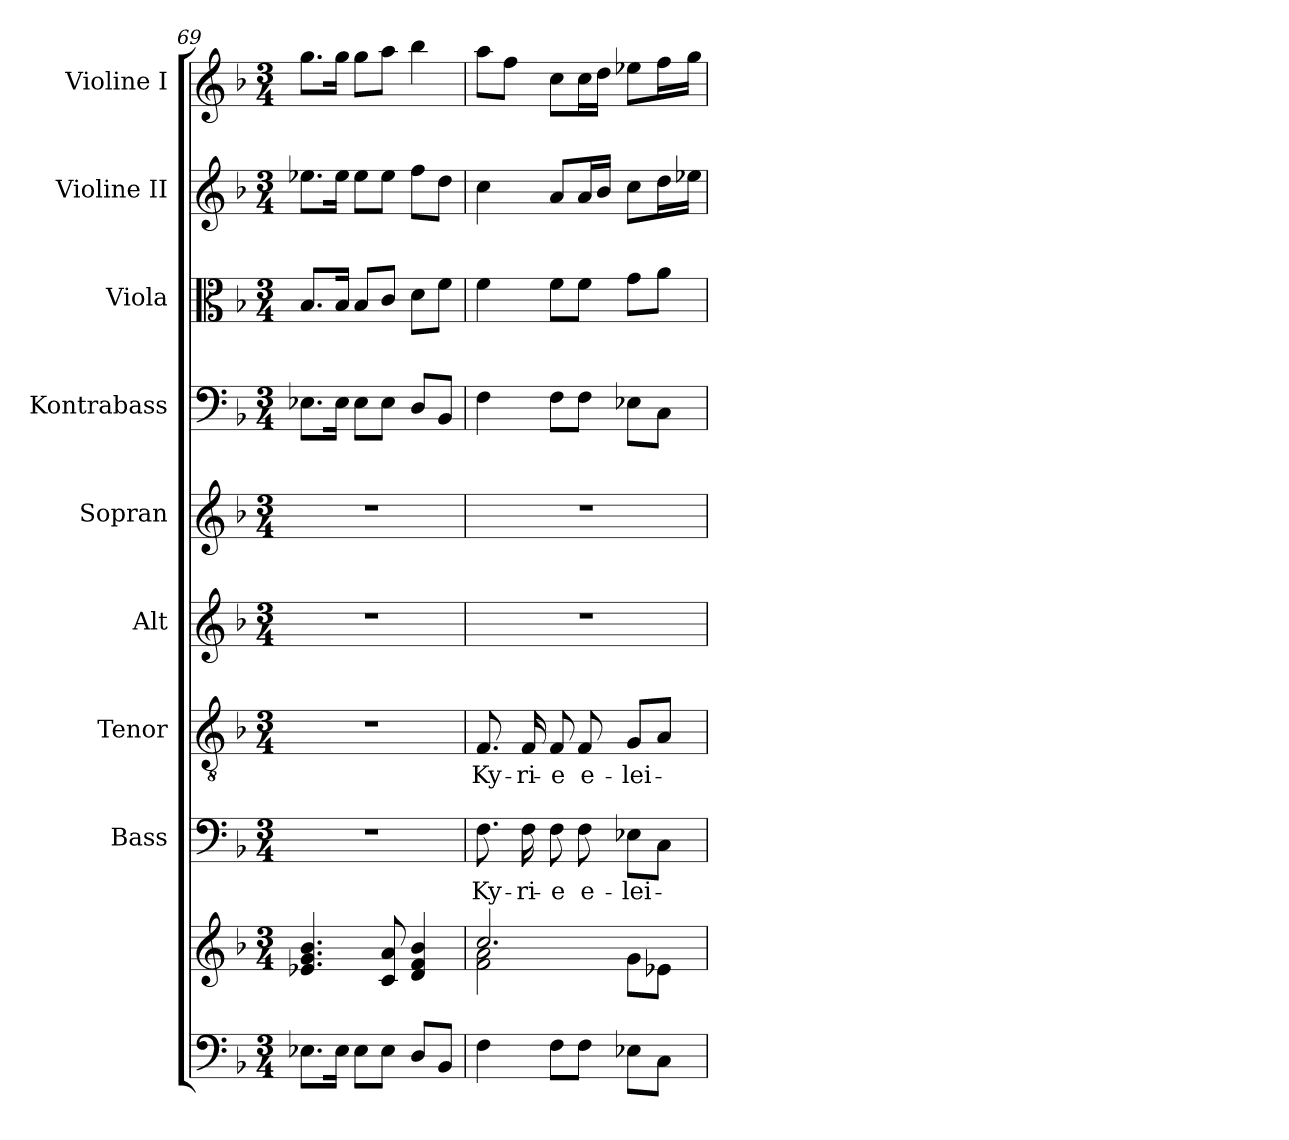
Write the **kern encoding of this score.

**kern	**kern	**kern	**text	**kern	**text	**kern	**kern	**kern	**kern	**kern	**kern
*part9	*part9	*part8	*part8	*part7	*part7	*part6	*part5	*part4	*part3	*part2	*part1
*staff10	*staff9	*staff8	*staff8	*staff7	*staff7	*staff6	*staff5	*staff4	*staff3	*staff2	*staff1
*	*	*I"Bass	*	*I"Tenor	*	*I"Alt	*I"Sopran	*I"Kontrabass	*I"Viola	*I"Violine II	*I"Violine I
*	*	*I'B.	*	*I'T.	*	*I'A.	*I'S.	*I'Kb.	*I'Vla.	*I'Vl. II	*I'Vl. I
*clefF4	*clefG2	*clefF4	*	*clefGv2	*	*clefG2	*clefG2	*clefF4	*clefC3	*clefG2	*clefG2
*	*	*	*	*	*	*	*	*ITrd7c12	*	*	*
*k[b-]	*k[b-]	*k[b-]	*	*k[b-]	*	*k[b-]	*k[b-]	*k[b-]	*k[b-]	*k[b-]	*k[b-]
*F:	*F:	*F:	*	*F:	*	*F:	*F:	*F:	*F:	*F:	*F:
*M3/4	*M3/4	*M3/4	*	*M3/4	*	*M3/4	*M3/4	*M3/4	*M3/4	*M3/4	*M3/4
=69	=69	=69	=69	=69	=69	=69	=69	=69	=69	=69	=69
8.E-X\L	4.e-X/ 4.g/ 4.b-/	2.r	.	2.r	.	2.r	2.r	8.EE-X\L	8.B-/L	8.ee-X\L	8.gg\L
16E-\Jk	.	.	.	.	.	.	.	16EE-\Jk	16B-/Jk	16ee-\Jk	16gg\Jk
8E-\L	.	.	.	.	.	.	.	8EE-\L	8B-/L	8ee-\L	8gg\L
8E-\J	8c/ 8a/	.	.	.	.	.	.	8EE-\J	8c/J	8ee-\J	8aa\J
8D/L	4d/ 4f/ 4b-/	.	.	.	.	.	.	8DD/L	8d\L	8ff\L	4bb-\
8BB-/J	.	.	.	.	.	.	.	8BBB-/J	8f\J	8dd\J	.
=70	=70	=70	=70	=70	=70	=70	=70	=70	=70	=70	=70
*	*^	*	*	*	*	*	*	*	*	*	*
!	!	!	!	!LO:LY:b	!	!LO:LY:b	!	!	!	!	!	!
4F\	2.cc/	2f\ 2a\	8.F\	Ky-	8.F/	Ky-	2.r	2.r	4FF\	4f\	4cc\	8aa\L
.	.	.	.	.	.	.	.	.	.	.	.	8ff\J
!	!	!	!	!LO:LY:b	!	!LO:LY:b	!	!	!	!	!	!
.	.	.	16F\	-ri-	16F/	-ri-	.	.	.	.	.	.
!	!	!	!	!LO:LY:b	!	!LO:LY:b	!	!	!	!	!	!
8F\L	.	.	8F\	-e	8F/	-e	.	.	8FF\L	8f\L	8a/L	8cc\L
!	!	!	!	!LO:LY:b	!	!LO:LY:b	!	!	!	!	!	!
8F\J	.	.	8F\	e-	8F/	e-	.	.	8FF\J	8f\J	16a/L	16cc\L
.	.	.	.	.	.	.	.	.	.	.	16b-/JJ	16dd\JJ
!	!	!	!	!LO:LY:b	!	!LO:LY:b	!	!	!	!	!	!
8E-X\L	.	8g\L	8E-X\L	-lei-	8G/L	-lei-	.	.	8EE-X\L	8g\L	8cc\L	8ee-X\L
8C\J	.	8e-X\J	8C\J	.	8A/J	.	.	.	8CC\J	8a\J	16dd\L	16ff\L
.	.	.	.	.	.	.	.	.	.	.	16ee-X\JJ	16gg\JJ
*	*v	*v	*	*	*	*	*	*	*	*	*	*
=	=	=	=	=	=	=	=	=	=	=	=
*-	*-	*-	*-	*-	*-	*-	*-	*-	*-	*-	*-
